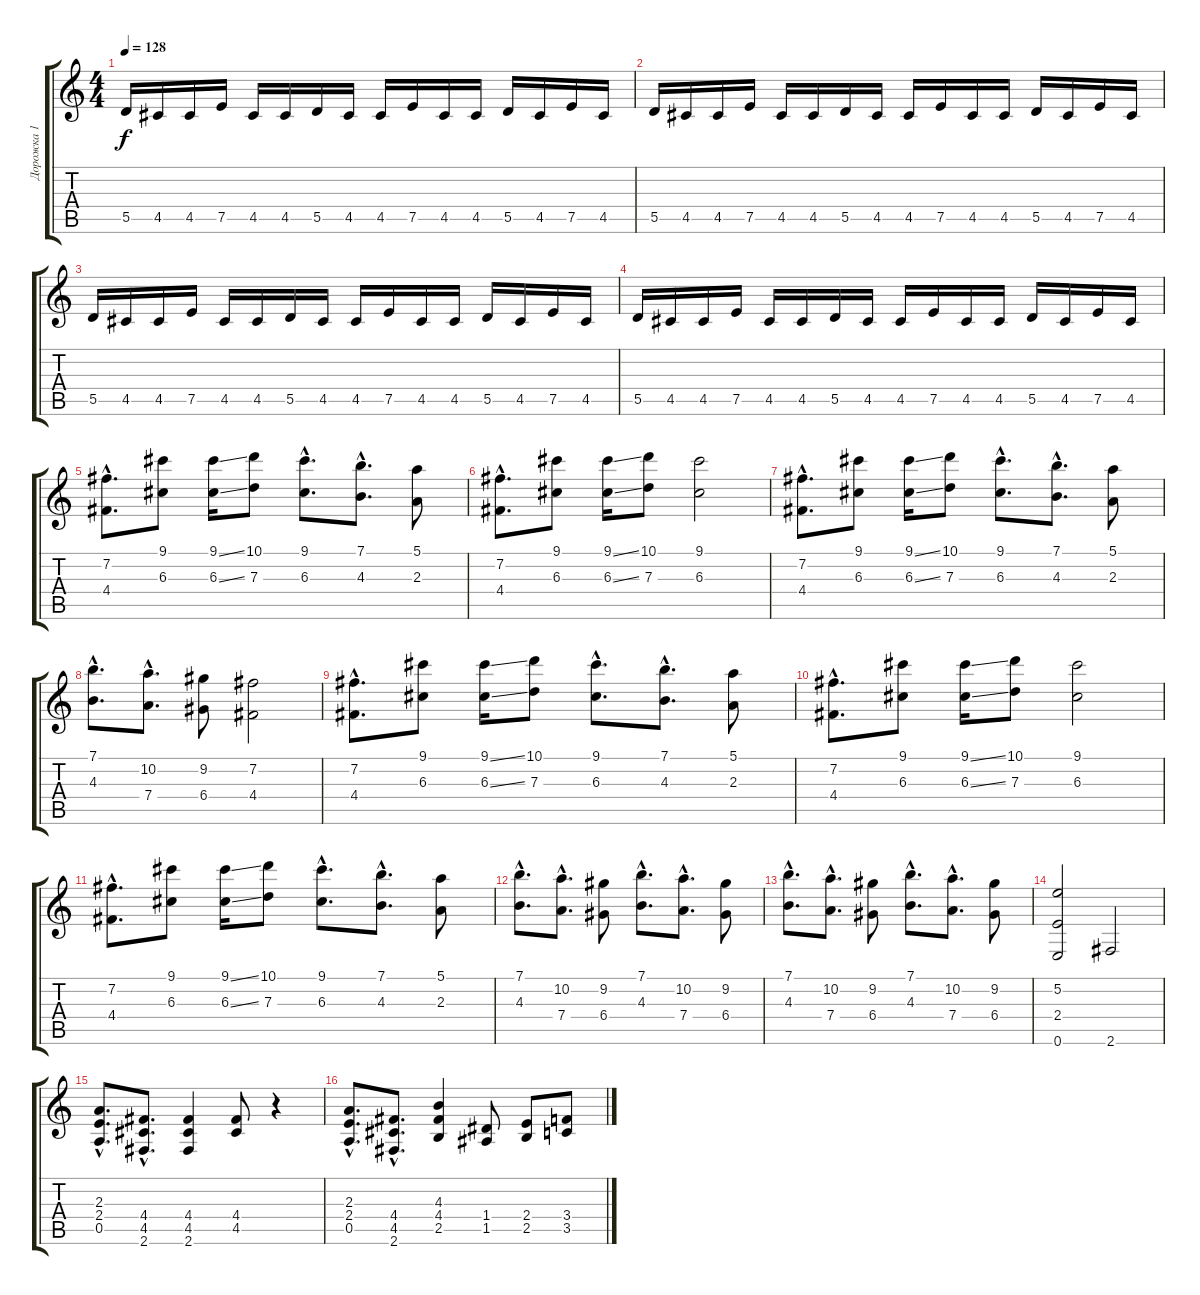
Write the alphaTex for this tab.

\track ("Дорожка 1" "Дорожка 1") {instrument distortionguitar}
\staff {score tabs}
\tuning (E4 B3 G3 D3 A2 E2) {hide}
\ts (4 4)
\tempo 128
\clef g2
\ks c
5.5.16{dy f} 4.5.16 4.5.16 7.5.16 4.5.16 4.5.16 5.5.16 4.5.16 4.5.16 7.5.16 4.5.16 4.5.16 5.5.16 4.5.16 7.5.16 4.5.16 |
5.5.16 4.5.16 4.5.16 7.5.16 4.5.16 4.5.16 5.5.16 4.5.16 4.5.16 7.5.16 4.5.16 4.5.16 5.5.16 4.5.16 7.5.16 4.5.16 |
5.5.16 4.5.16 4.5.16 7.5.16 4.5.16 4.5.16 5.5.16 4.5.16 4.5.16 7.5.16 4.5.16 4.5.16 5.5.16 4.5.16 7.5.16 4.5.16 |
5.5.16 4.5.16 4.5.16 7.5.16 4.5.16 4.5.16 5.5.16 4.5.16 4.5.16 7.5.16 4.5.16 4.5.16 5.5.16 4.5.16 7.5.16 4.5.16 |
(7.2{hac} 4.4{hac}).8{d} (9.1 6.3).8 (9.1{ss} 6.3{ss}).16 (10.1 7.3).8 (9.1{hac} 6.3{hac}).8{d} (7.1{hac} 4.3{hac}).8{d} (5.1 2.3).8 |
(7.2{hac} 4.4{hac}).8{d} (9.1 6.3).8 (9.1{ss} 6.3{ss}).16 (10.1 7.3).8 (9.1 6.3).2 |
(7.2{hac} 4.4{hac}).8{d} (9.1 6.3).8 (9.1{ss} 6.3{ss}).16 (10.1 7.3).8 (9.1{hac} 6.3{hac}).8{d} (7.1{hac} 4.3{hac}).8{d} (5.1 2.3).8 |
(7.1{hac} 4.3{hac}).8{d} (10.2{hac} 7.4{hac}).8{d} (9.2 6.4).8 (7.2 4.4).2 |
(7.2{hac} 4.4{hac}).8{d} (9.1 6.3).8 (9.1{ss} 6.3{ss}).16 (10.1 7.3).8 (9.1{hac} 6.3{hac}).8{d} (7.1{hac} 4.3{hac}).8{d} (5.1 2.3).8 |
(7.2{hac} 4.4{hac}).8{d} (9.1 6.3).8 (9.1{ss} 6.3{ss}).16 (10.1 7.3).8 (9.1 6.3).2 |
(7.2{hac} 4.4{hac}).8{d} (9.1 6.3).8 (9.1{ss} 6.3{ss}).16 (10.1 7.3).8 (9.1{hac} 6.3{hac}).8{d} (7.1{hac} 4.3{hac}).8{d} (5.1 2.3).8 |
(7.1{hac} 4.3{hac}).8{d} (10.2{hac} 7.4{hac}).8{d} (9.2 6.4).8 (7.1{hac} 4.3{hac}).8{d} (10.2{hac} 7.4{hac}).8{d} (9.2 6.4).8 |
(7.1{hac} 4.3{hac}).8{d} (10.2{hac} 7.4{hac}).8{d} (9.2 6.4).8 (7.1{hac} 4.3{hac}).8{d} (10.2{hac} 7.4{hac}).8{d} (9.2 6.4).8 |
(5.2 2.4 0.6).2 2.6.2 |
(2.3{hac} 2.4{hac} 0.5{hac}).8{d} (4.4{hac} 4.5{hac} 2.6{hac}).8{d} (4.4 4.5 2.6).4 (4.4 4.5).8 r.4 |
(2.3{hac} 2.4{hac} 0.5{hac}).8{d} (4.4{hac} 4.5{hac} 2.6{hac}).8{d} (4.3 4.4 2.5).4 (1.4 1.5).8 (2.4 2.5).8 (3.4 3.5).8
